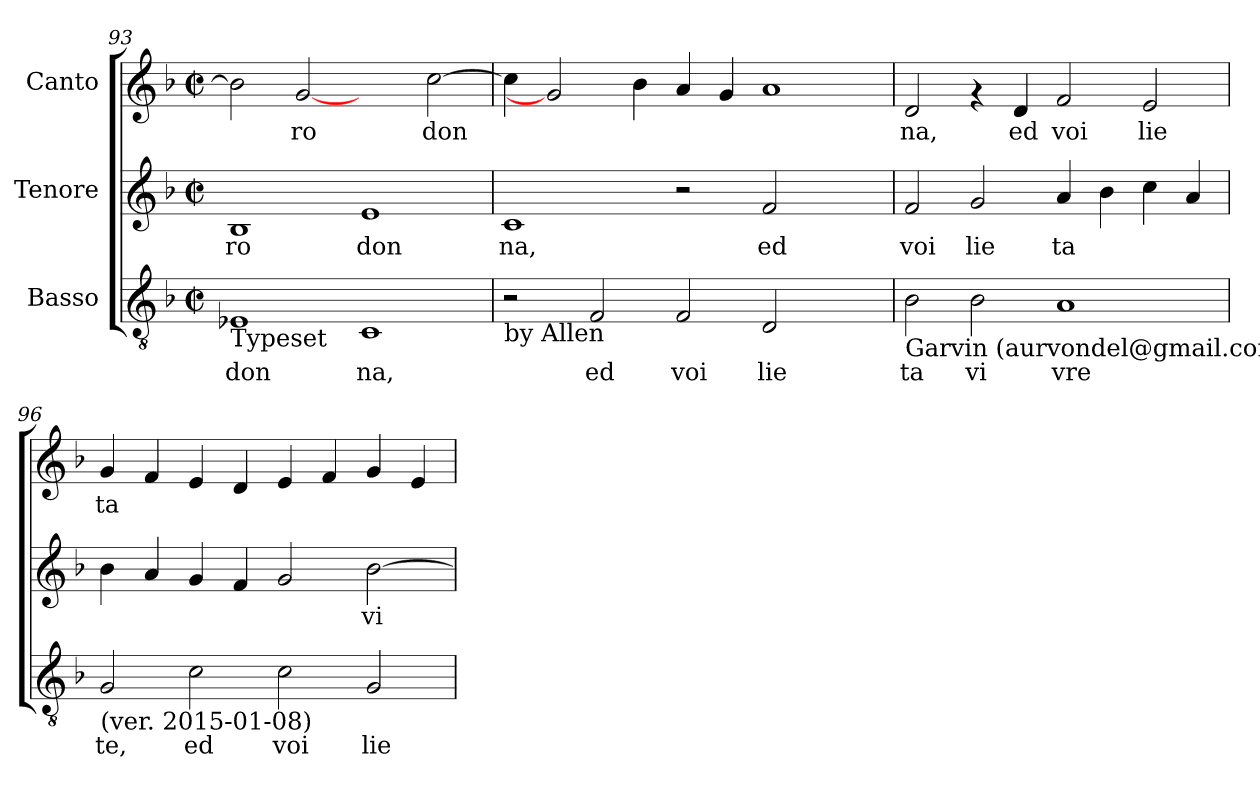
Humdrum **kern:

**kern	**text	**kern	**text	**kern	**text
*part3	*part3	*part2	*part2	*part1	*part1
*staff3	*staff3	*staff2	*staff2	*staff1	*staff1
*I"Basso	*	*I"Tenore	*	*I"Canto	*
*clefGv2	*	*clefG2	*	*clefG2	*
*k[b-]	*	*k[b-]	*	*k[b-]	*
*F:	*	*F:	*	*F:	*
*M2/2	*	*M2/2	*	*M2/2	*
*met(c|)	*	*met(c|)	*	*met(c|)	*
=93	=93	=93	=93	=93	=93
!LO:TX:b:t=Typeset	!	!	!	!	!
!	!LO:LY:b:cj	!	!LO:LY:b:cj	!	!LO:LY:b:cj
1E-X	don	1B-	ro	2b-\]	.
!	!	!	!	!	!LO:LY:b:cj
.	.	.	.	[2g	ro
!	!LO:LY:b:cj	!	!LO:LY:b:cj	!	!
1C	na,	1e	don	2ryy	.
!	!	!	!	!	!LO:LY:b:cj
.	.	.	.	[>2cc\	don
=94	=94	=94	=94	=94	=94
!LO:TX:b:t=by Allen	!	!	!	!	!
!	!	!	!LO:LY:b:cj	!	!LO:LY:b:cj
2r	.	1c	na,	4cc\]	.
.	.	.	.	2g]	.
!	!LO:LY:b:cj	!	!	!	!
2F/	ed	.	.	.	.
!	!	!	!	!	!LO:LY:b:cj
.	.	.	.	4b-\	.
!	!LO:LY:b:cj	!	!	!	!LO:LY:b:cj
2F/	voi	2r	.	4a/	.
!	!	!	!	!	!LO:LY:b:cj
.	.	.	.	4g/	.
!	!LO:LY:b:cj	!	!LO:LY:b:cj	!	!LO:LY:b:cj
2D/	lie	2f/	ed	1a	.
2ryy	.	2ryy	.	.	.
=95	=95	=95	=95	=95	=95
!LO:TX:b:t=Garvin (aurvondel@gmail.com)	!	!	!	!	!
!	!LO:LY:b:cj	!	!LO:LY:b:cj	!	!LO:LY:b:cj
2B-\	ta	2f/	voi	2d/	na,
!	!LO:LY:b:cj	!	!LO:LY:b:cj	!	!
2B-\	vi	2g/	lie	4rf	.
!	!	!	!	!	!LO:LY:b:cj
.	.	.	.	4d/	ed
!	!LO:LY:b:cj	!	!LO:LY:b:cj	!	!LO:LY:b:cj
1A	vre	4a/	ta	2f/	voi
!	!	!	!LO:LY:b:cj	!	!
.	.	4b-\	.	.	.
!	!	!	!LO:LY:b:cj	!	!LO:LY:b:cj
.	.	4cc\	.	2e/	lie
!	!	!	!LO:LY:b:cj	!	!
.	.	4a/	.	.	.
=96	=96	=96	=96	=96	=96
!LO:TX:b:t=(ver. 2015-01-08)	!	!	!	!	!
!	!LO:LY:b:cj	!	!LO:LY:b:cj	!	!LO:LY:b:cj
2G/	te,	4b-\	.	4g/	ta
!	!	!	!LO:LY:b:cj	!	!LO:LY:b:cj
.	.	4a/	.	4f/	.
!	!LO:LY:b:cj	!	!LO:LY:b:cj	!	!LO:LY:b:cj
2c\	ed	4g/	.	4e/	.
!	!	!	!LO:LY:b:cj	!	!LO:LY:b:cj
.	.	4f/	.	4d/	.
!	!LO:LY:b:cj	!	!LO:LY:b:cj	!	!LO:LY:b:cj
2c\	voi	2g/	.	4e/	.
!	!	!	!	!	!LO:LY:b:cj
.	.	.	.	4f/	.
!	!LO:LY:b:cj	!	!LO:LY:b:cj	!	!LO:LY:b:cj
2G/	lie	[>2b-\	vi	4g/	.
!	!	!	!	!	!LO:LY:b:cj
.	.	.	.	4e/	.
=	=	=	=	=	=
*-	*-	*-	*-	*-	*-
